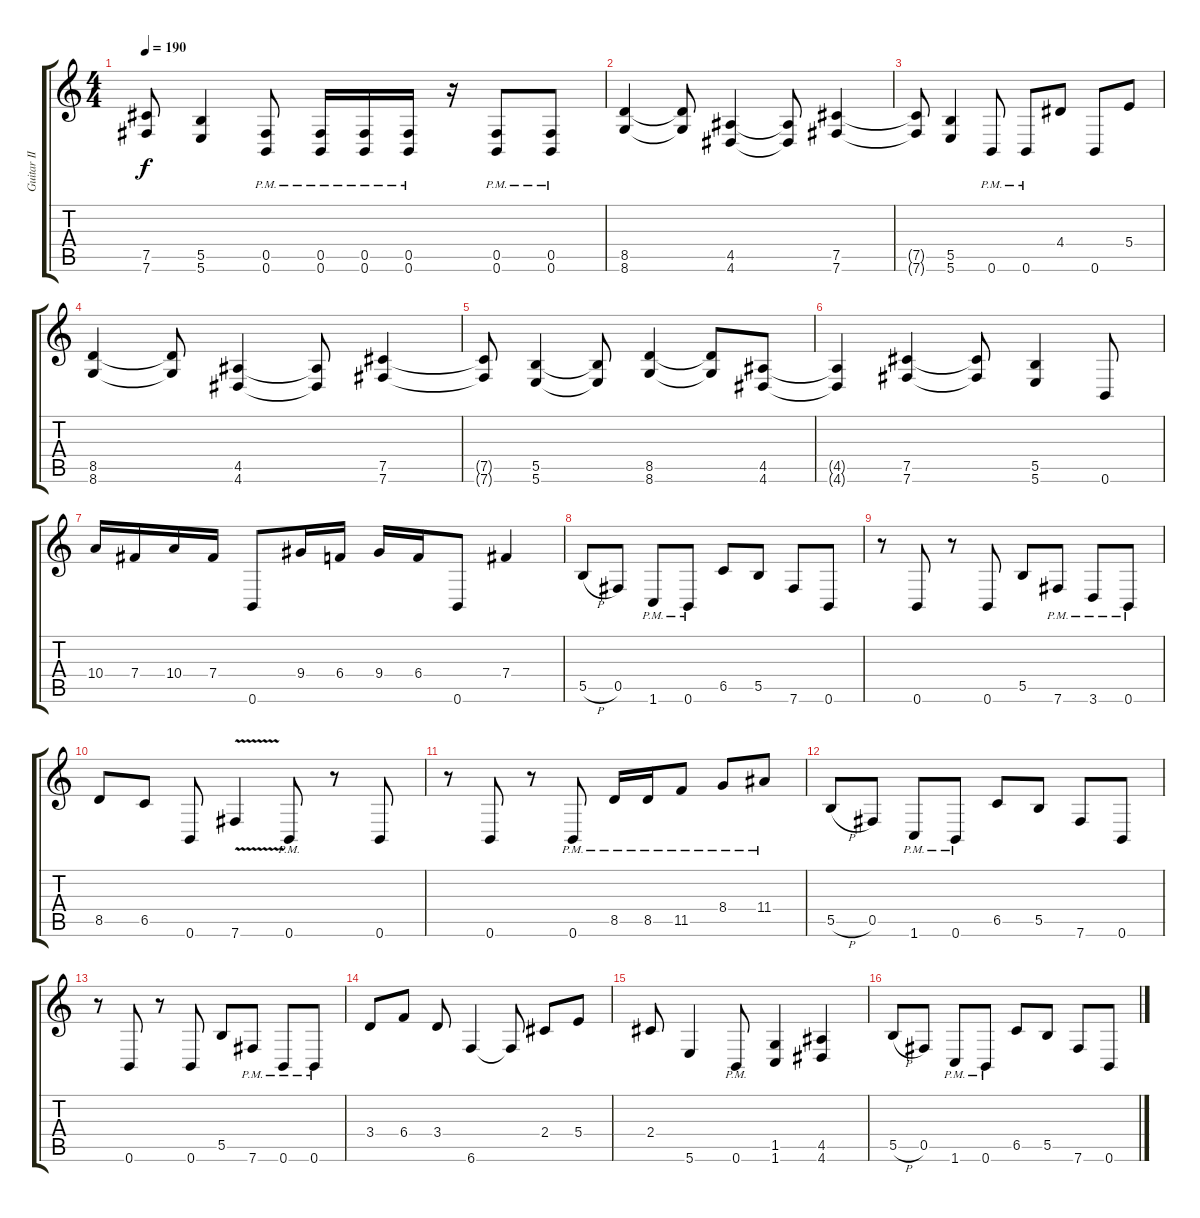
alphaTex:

\track ("Guitar II" "Guitar II") {instrument distortionguitar}
\staff {score tabs}
\tuning (Db4 Ab3 E3 B2 Gb2 B1) {hide}
\ts (4 4)
\tempo 190
\clef g2
\ks c
(7.5{t} 7.6{t}).8{dy f} (5.5 5.6).4 (0.5{pm} 0.6{pm}).8 (0.5{pm} 0.6{pm}).16 (0.5{pm} 0.6{pm}).16 (0.5{pm} 0.6{pm}).16 r.16 (0.5{pm} 0.6{pm}).8 (0.5{pm} 0.6{pm}).8 |
(8.5 8.6).4 (8.5{t} 8.6{t}).8 (4.5 4.6).4 (4.5{t} 4.6{t}).8 (7.5 7.6).4 |
(7.5{t} 7.6{t}).8 (5.5 5.6).4 0.6{pm}.8 0.6{pm}.8 4.4.8 0.6.8 5.4.8 |
(8.5 8.6).4 (8.5{t} 8.6{t}).8 (4.5 4.6).4 (4.5{t} 4.6{t}).8 (7.5 7.6).4 |
(7.5{t} 7.6{t}).8 (5.5 5.6).4 (5.5{t} 5.6{t}).8 (8.5 8.6).4 (8.5{t} 8.6{t}).8 (4.5 4.6).8 |
(4.5{t} 4.6{t}).4 (7.5 7.6).4 (7.5{t} 7.6{t}).8 (5.5 5.6).4 0.6.8 |
10.4.16 7.4.16 10.4.16 7.4.16 0.6.8 9.4.16 6.4.16 9.4.16 6.4.16 0.6.8 7.4.4 |
5.5{h}.8 0.5.8 1.6{pm}.8 0.6{pm}.8 6.5.8 5.5.8 7.6.8 0.6.8 |
r.8 0.6.8 r.8 0.6.8 5.5.8 7.6{pm}.8 3.6{pm}.8 0.6{pm}.8 |
8.5.8 6.5.8 0.6.8 7.6{v}.4 0.6{pm}.8 r.8 0.6.8 |
r.8 0.6.8 r.8 0.6{pm}.8 8.5{pm}.16 8.5{pm}.16 11.5{pm}.8 8.4{pm}.8 11.4{pm}.8 |
5.5{h}.8 0.5.8 1.6{pm}.8 0.6{pm}.8 6.5.8 5.5.8 7.6.8 0.6.8 |
r.8 0.6.8 r.8 0.6.8 5.5.8 7.6{pm}.8 0.6{pm}.8 0.6{pm}.8 |
3.4.8 6.4.8 3.4.8 6.6.4 6.6{t}.8 2.4.8 5.4.8 |
2.4.8 5.6.4 0.6{pm}.8 (1.5 1.6).4 (4.5 4.6).4 |
5.5{h}.8 0.5.8 1.6{pm}.8 0.6{pm}.8 6.5.8 5.5.8 7.6.8 0.6.8
